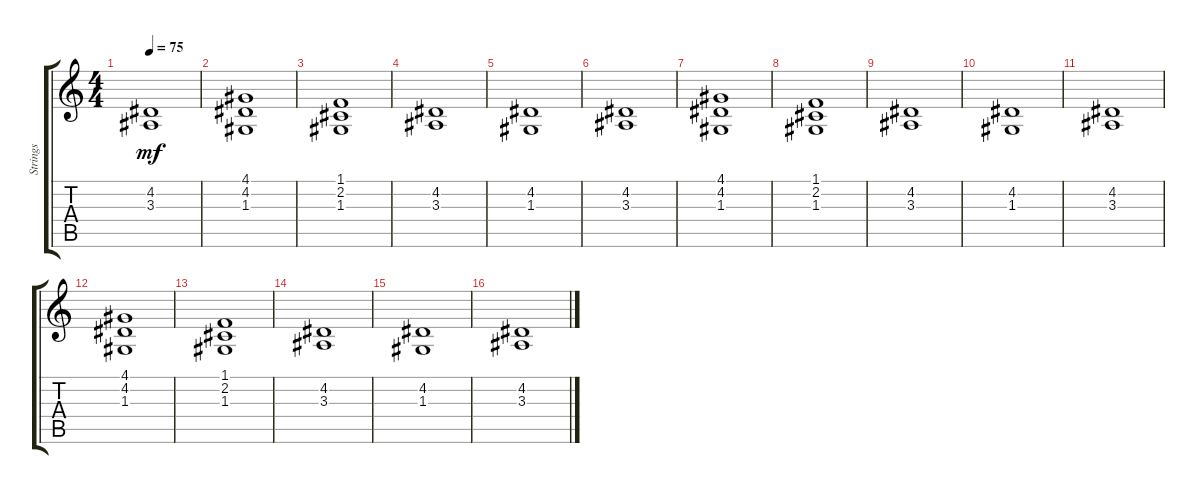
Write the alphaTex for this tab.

\track ("Strings" "Strings") {instrument violin}
\staff {score tabs}
\tuning (E4 B3 G3 D3 A2 E2) {hide}
\ts (4 4)
\tempo 75
\clef g2
\ks c
(4.2 3.3).1{dy mf} |
(4.1 4.2 1.3).1 |
(1.1 2.2 1.3).1 |
(4.2 3.3).1 |
(4.2 1.3).1 |
(4.2 3.3).1 |
(4.1 4.2 1.3).1 |
(1.1 2.2 1.3).1 |
(4.2 3.3).1 |
(4.2 1.3).1 |
(4.2 3.3).1 |
(4.1 4.2 1.3).1 |
(1.1 2.2 1.3).1 |
(4.2 3.3).1 |
(4.2 1.3).1 |
(4.2 3.3).1
